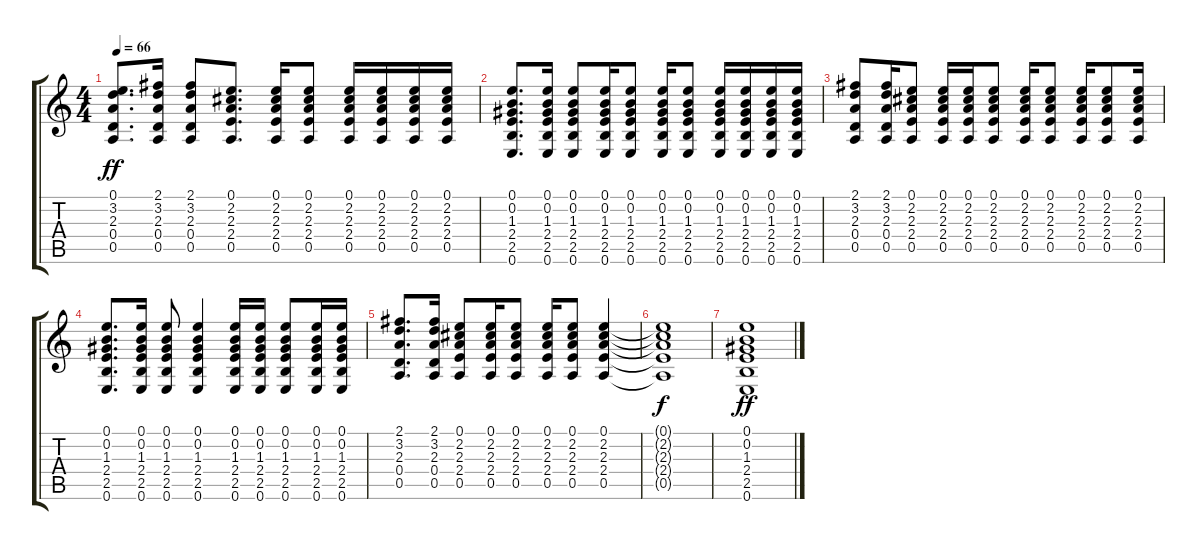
\track "" {instrument acousticguitarsteel}
\staff {score tabs}
\tuning (E4 B3 G3 D3 A2 E2) {hide}
\ts (4 4)
\tempo 66
\clef g2
\ks c
(0.1 3.2 2.3 0.4 0.5).8{d dy ff} (2.1 3.2 2.3 0.4 0.5).16 (2.1 3.2 2.3 0.4 0.5).8 (0.1 2.2 2.3 2.4 0.5).8{d} (0.1 2.2 2.3 2.4 0.5).16 (0.1 2.2 2.3 2.4 0.5).8 (0.1 2.2 2.3 2.4 0.5).16 (0.1 2.2 2.3 2.4 0.5).16 (0.1 2.2 2.3 2.4 0.5).16 (0.1 2.2 2.3 2.4 0.5).16 |
(0.1 0.2 1.3 2.4 2.5 0.6).8{d} (0.1 0.2 1.3 2.4 2.5 0.6).16 (0.1 0.2 1.3 2.4 2.5 0.6).8 (0.1 0.2 1.3 2.4 2.5 0.6).16 (0.1 0.2 1.3 2.4 2.5 0.6).8 (0.1 0.2 1.3 2.4 2.5 0.6).16 (0.1 0.2 1.3 2.4 2.5 0.6).8 (0.1 0.2 1.3 2.4 2.5 0.6).16 (0.1 0.2 1.3 2.4 2.5 0.6).16 (0.1 0.2 1.3 2.4 2.5 0.6).16 (0.1 0.2 1.3 2.4 2.5 0.6).16 |
(2.1 3.2 2.3 0.4 0.5).8 (2.1 3.2 2.3 0.4 0.5).16 (0.1 2.2 2.3 2.4 0.5).8 (0.1 2.2 2.3 2.4 0.5).16 (0.1 2.2 2.3 2.4 0.5).16 (0.1 2.2 2.3 2.4 0.5).8 (0.1 2.2 2.3 2.4 0.5).16 (0.1 2.2 2.3 2.4 0.5).8 (0.1 2.2 2.3 2.4 0.5).16 (0.1 2.2 2.3 2.4 0.5).8 (0.1 2.2 2.3 2.4 0.5).16 |
(0.1 0.2 1.3 2.4 2.5 0.6).8{d} (0.1 0.2 1.3 2.4 2.5 0.6).16 (0.1 0.2 1.3 2.4 2.5 0.6).8 (0.1 0.2 1.3 2.4 2.5 0.6).4 (0.1 0.2 1.3 2.4 2.5 0.6).16 (0.1 0.2 1.3 2.4 2.5 0.6).16 (0.1 0.2 1.3 2.4 2.5 0.6).8 (0.1 0.2 1.3 2.4 2.5 0.6).16 (0.1 0.2 1.3 2.4 2.5 0.6).16 |
(2.1 3.2 2.3 0.4 0.5).8{d} (2.1 3.2 2.3 0.4 0.5).16 (0.1 2.2 2.3 2.4 0.5).8 (0.1 2.2 2.3 2.4 0.5).16 (0.1 2.2 2.3 2.4 0.5).8 (0.1 2.2 2.3 2.4 0.5).16 (0.1 2.2 2.3 2.4 0.5).8 (0.1 2.2 2.3 2.4 0.5).4 |
(0.1{t} 2.2{t} 2.3{t} 2.4{t} 0.5{t}).1{dy f} |
(0.1 0.2 1.3 2.4 2.5 0.6).1{dy ff}
